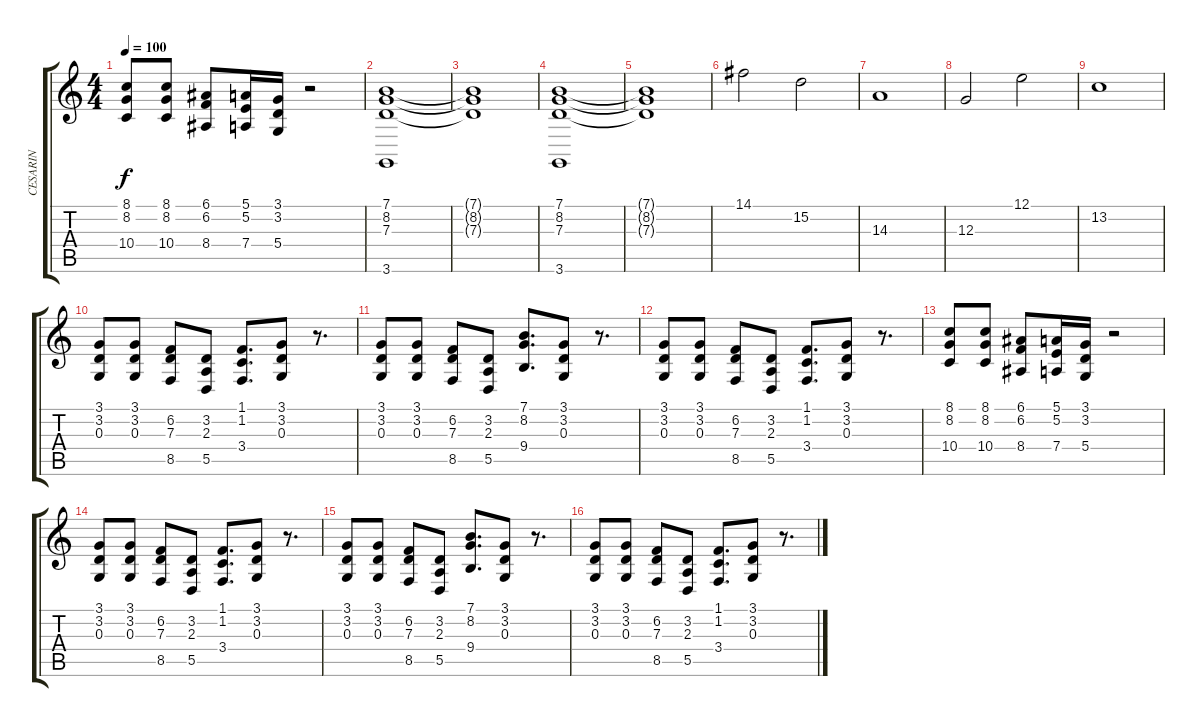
\track ("CESARIN" "CESARIN") {instrument voiceoohs}
\staff {score tabs}
\tuning (E4 B3 G3 D3 A2 E2) {hide}
\ts (4 4)
\tempo 100
\clef g2
\ks c
(8.1 8.2 10.4).8{dy f} (8.1 8.2 10.4).8 (6.1 6.2 8.4).8 (5.1 5.2 7.4).16 (3.1 3.2 5.4).16 r.2 |
(7.1 8.2 7.3 3.6).1 |
(7.1{t} 8.2{t} 7.3{t}).1 |
(7.1 8.2 7.3 3.6).1 |
(7.1{t} 8.2{t} 7.3{t}).1 |
14.1.2 15.2.2 |
14.3.1 |
12.3.2 12.1.2 |
13.2.1 |
(3.1 3.2 0.3).8 (3.1 3.2 0.3).8 (6.2 7.3 8.5).8 (3.2 2.3 5.5).8 (1.1 1.2 3.4).8{d} (3.1 3.2 0.3).8 r.8{d} |
(3.1 3.2 0.3).8 (3.1 3.2 0.3).8 (6.2 7.3 8.5).8 (3.2 2.3 5.5).8 (7.1 8.2 9.4).8{d} (3.1 3.2 0.3).8 r.8{d} |
(3.1 3.2 0.3).8 (3.1 3.2 0.3).8 (6.2 7.3 8.5).8 (3.2 2.3 5.5).8 (1.1 1.2 3.4).8{d} (3.1 3.2 0.3).8 r.8{d} |
(8.1 8.2 10.4).8 (8.1 8.2 10.4).8 (6.1 6.2 8.4).8 (5.1 5.2 7.4).16 (3.1 3.2 5.4).16 r.2 |
(3.1 3.2 0.3).8 (3.1 3.2 0.3).8 (6.2 7.3 8.5).8 (3.2 2.3 5.5).8 (1.1 1.2 3.4).8{d} (3.1 3.2 0.3).8 r.8{d} |
(3.1 3.2 0.3).8 (3.1 3.2 0.3).8 (6.2 7.3 8.5).8 (3.2 2.3 5.5).8 (7.1 8.2 9.4).8{d} (3.1 3.2 0.3).8 r.8{d} |
(3.1 3.2 0.3).8 (3.1 3.2 0.3).8 (6.2 7.3 8.5).8 (3.2 2.3 5.5).8 (1.1 1.2 3.4).8{d} (3.1 3.2 0.3).8 r.8{d}
